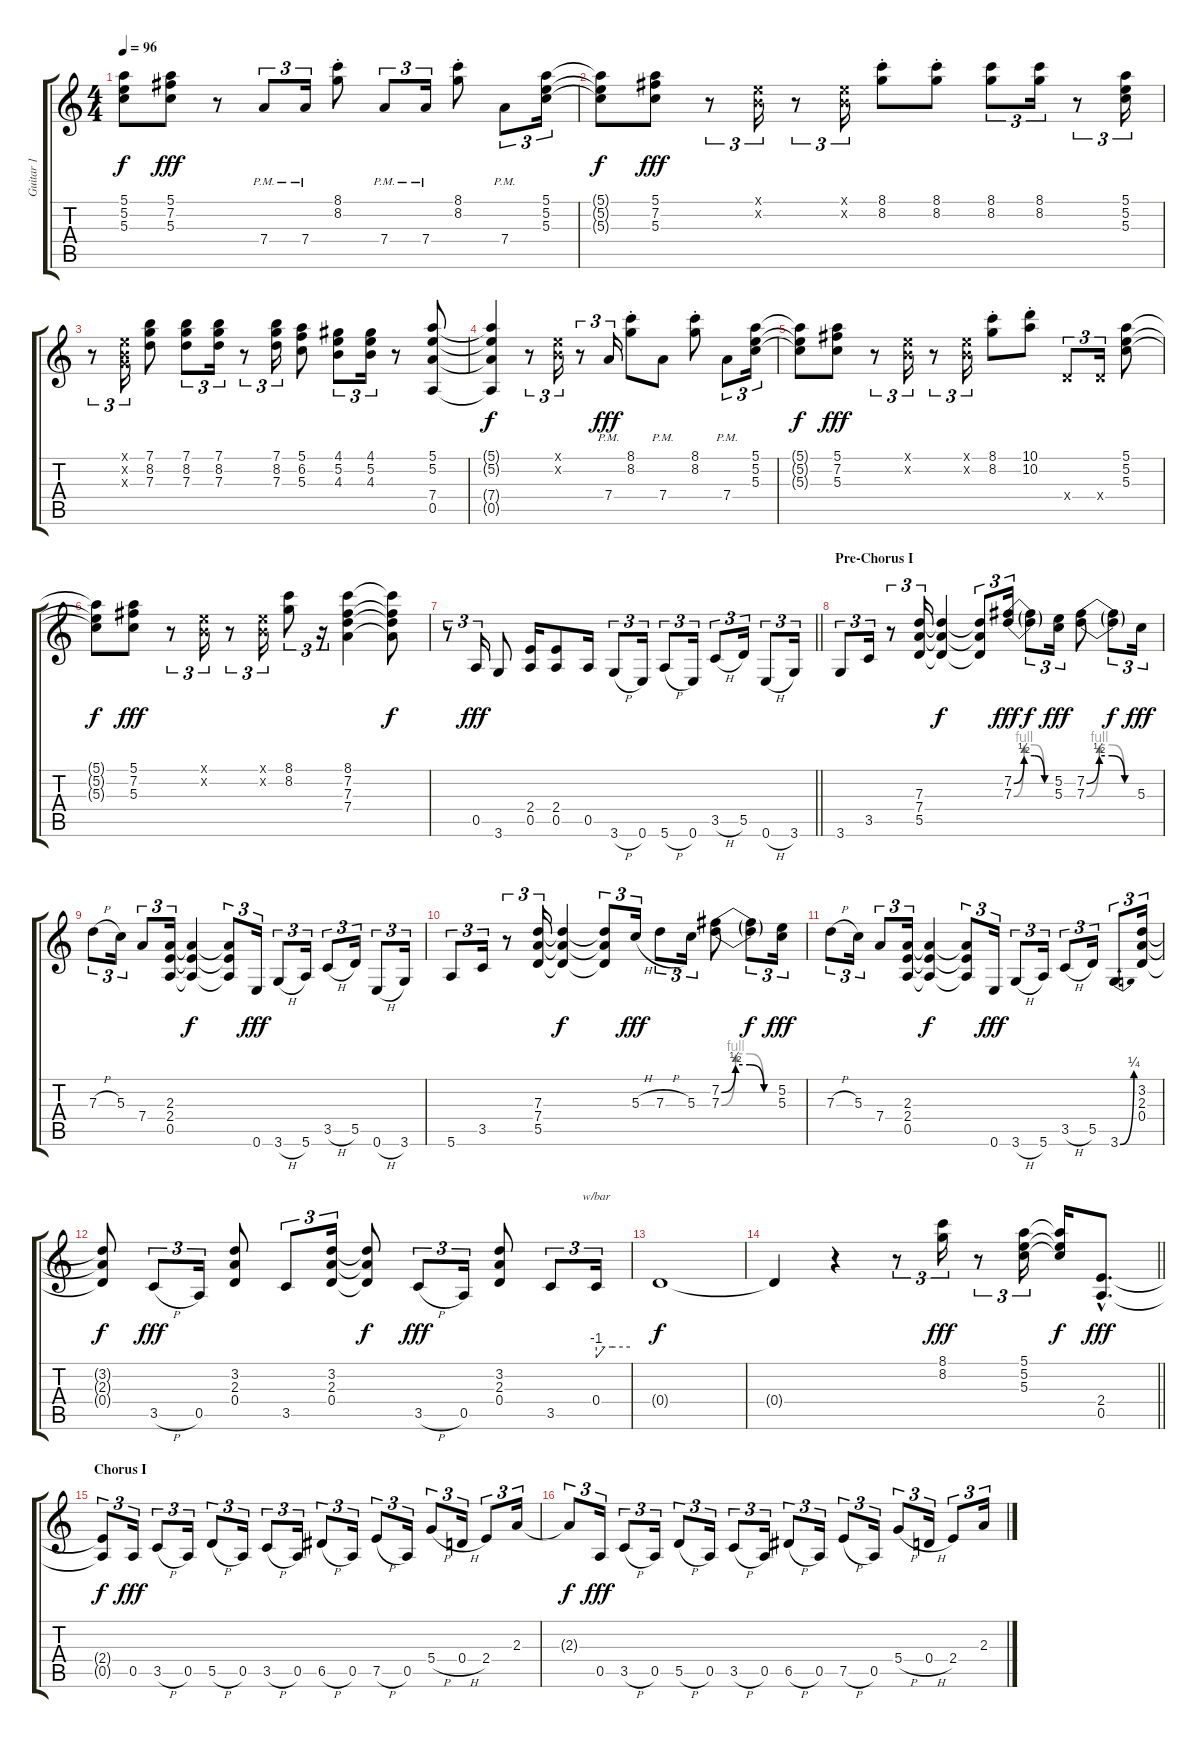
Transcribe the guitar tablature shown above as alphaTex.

\track ("Guitar 1" "Guitar 1") {instrument distortionguitar}
\staff {score tabs}
\tuning (E4 B3 G3 D3 A2 E2) {hide}
\ts (4 4)
\tempo 96
\clef g2
\ks c
(5.1{t} 5.2{t} 5.3{t}).8{dy f} (5.1 7.2 5.3).8{dy fff} r.8 7.4{pm}.8{tu (3 2)} 7.4{pm}.16{tu (3 2)} (8.1{st} 8.2{st}).8 7.4{pm}.8{tu (3 2)} 7.4{pm}.16{tu (3 2)} (8.1{st} 8.2{st}).8 7.4{pm}.8{tu (3 2)} (5.1 5.2 5.3).16{tu (3 2)} |
(5.1{t} 5.2{t} 5.3{t}).8{dy f} (5.1 7.2 5.3).8{dy fff} r.8{tu (3 2)} (0.1{x} 0.2{x}).16{tu (3 2)} r.8{tu (3 2)} (0.1{x} 0.2{x}).16{tu (3 2)} (8.1{st} 8.2{st}).8 (8.1{st} 8.2{st}).8 (8.1 8.2).8{tu (3 2)} (8.1 8.2).16{tu (3 2)} r.8{tu (3 2)} (5.1 5.2 5.3).16{tu (3 2)} |
r.8{tu (3 2)} (0.1{x} 0.2{x} 0.3{x}).16{tu (3 2)} (7.1 8.2 7.3).8 (7.1 8.2 7.3).8{tu (3 2)} (7.1 8.2 7.3).16{tu (3 2)} r.8{tu (3 2)} (7.1 8.2 7.3).16{tu (3 2)} (5.1 6.2 5.3).8 (4.1 5.2 4.3).8{tu (3 2)} (4.1 5.2 4.3).16{tu (3 2)} r.8 (5.1 5.2 7.4 0.5).8 |
(5.1{t} 5.2{t} 7.4{t} 0.5{t}).4{dy f} r.8{tu (3 2)} (0.1{x} 0.2{x}).16{tu (3 2)} r.8{tu (3 2)} 7.4{pm}.16{tu (3 2) dy fff} (8.1{st} 8.2{st}).8 7.4{pm}.8 (8.1{st} 8.2{st}).8 7.4{pm}.8{tu (3 2)} (5.1 5.2 5.3).16{tu (3 2)} |
(5.1{t} 5.2{t} 5.3{t}).8{dy f} (5.1 7.2 5.3).8{dy fff} r.8{tu (3 2)} (0.1{x} 0.2{x}).16{tu (3 2)} r.8{tu (3 2)} (0.1{x} 0.2{x}).16{tu (3 2)} (8.1{st} 8.2{st}).8 (10.1{st} 10.2{st}).8 0.4{x}.8{tu (3 2)} 0.4{x}.16{tu (3 2)} (5.1 5.2 5.3).8 |
(5.1{t} 5.2{t} 5.3{t}).8{dy f} (5.1 7.2 5.3).8{dy fff} r.8{tu (3 2)} (0.1{x} 0.2{x}).16{tu (3 2)} r.8{tu (3 2)} (0.1{x} 0.2{x}).16{tu (3 2)} (8.1 8.2).8{tu (3 2)} r.16{tu (3 2)} (8.1 7.2 7.3 7.4).4 (8.1{t} 7.2{t} 7.3{t} 7.4{t}).8{dy f} |
\barLineRight lightlight
r.8{tu (3 2)} 0.5.16{tu (3 2) dy fff} 3.6.8 (2.4 0.5).16 (2.4 0.5).8 0.5.16 3.6{h}.8{tu (3 2)} 0.6.16{tu (3 2)} 5.6{h}.8{tu (3 2)} 0.6.16{tu (3 2)} 3.5{h}.8{tu (3 2)} 5.5.16{tu (3 2)} 0.6{h}.8{tu (3 2)} 3.6.16{tu (3 2)} |
\section ("" "Pre-Chorus I")
3.6.8{tu (3 2)} 3.5.16{tu (3 2)} r.8{tu (3 2)} (7.3 7.4 5.5).16{tu (3 2)} (7.3{t} 7.4{t} 5.5{t}).4{dy f} (7.3{t} 7.4{t} 5.5{t}).8{tu (3 2)} (7.2{be (custom 0 0 15 2 30 2 45 0 60 0)} 7.3{be (custom 0 0 15 4 30 4 45 0 60 0)}).16{tu (3 2) dy fff} (7.2{t} 7.3{t}).8{tu (3 2) dy f} (5.2 5.3).16{tu (3 2) dy fff} (7.2{be (custom 0 0 15 2 30 2 45 0 60 0)} 7.3{be (custom 0 0 15 4 30 4 45 0 60 0)}).8 (7.2{t} 7.3{t}).8{tu (3 2) dy f} 5.3.16{tu (3 2) dy fff} |
7.3{h}.8{tu (3 2)} 5.3.16{tu (3 2)} 7.4.8{tu (3 2)} (2.3 2.4 0.5).16{tu (3 2)} (2.3{t} 2.4{t} 0.5{t}).4{dy f} (2.3{t} 2.4{t} 0.5{t}).8{tu (3 2)} 0.6.16{tu (3 2) dy fff} 3.6{h}.8{tu (3 2)} 5.6.16{tu (3 2)} 3.5{h}.8{tu (3 2)} 5.5.16{tu (3 2)} 0.6{h}.8{tu (3 2)} 3.6.16{tu (3 2)} |
5.6.8{tu (3 2)} 3.5.16{tu (3 2)} r.8{tu (3 2)} (7.3 7.4 5.5).16{tu (3 2)} (7.3{t} 7.4{t} 5.5{t}).4{dy f} (7.3{t} 7.4{t} 5.5{t}).8{tu (3 2)} 5.3{h}.16{tu (3 2) dy fff} 7.3{h}.8{tu (3 2)} 5.3.16{tu (3 2)} (7.2{be (custom 0 0 15 2 30 2 45 0 60 0)} 7.3{be (custom 0 0 15 4 30 4 45 0 60 0)}).8 (7.2{t} 7.3{t}).8{tu (3 2) dy f} (5.2 5.3).16{tu (3 2) dy fff} |
7.3{h}.8{tu (3 2)} 5.3.16{tu (3 2)} 7.4.8{tu (3 2)} (2.3 2.4 0.5).16{tu (3 2)} (2.3{t} 2.4{t} 0.5{t}).4{dy f} (2.3{t} 2.4{t} 0.5{t}).8{tu (3 2)} 0.6.16{tu (3 2) dy fff} 3.6{h}.8{tu (3 2)} 5.6.16{tu (3 2)} 3.5{h}.8{tu (3 2)} 5.5.16{tu (3 2)} 3.6{be (bend 0 0 60 1)}.8{tu (3 2)} (3.2 2.3 0.4).16{tu (3 2)} |
(3.2{t} 2.3{t} 0.4{t}).8{dy f} 3.5{h}.8{tu (3 2) dy fff} 0.5.16{tu (3 2)} (3.2 2.3 0.4).8 3.5.8{tu (3 2)} (3.2 2.3 0.4).16{tu (3 2)} (3.2{t} 2.3{t} 0.4{t}).8{dy f} 3.5{h}.8{tu (3 2) dy fff} 0.5.16{tu (3 2)} (3.2 2.3 0.4).8 3.5.8{tu (3 2)} 0.4.16{tu (3 2) tbe (custom default 0 -4 15 0 29 0 60 0)} |
0.4{t}.1{dy f} |
\barLineRight lightlight
0.4{t}.4 r.4 r.8{tu (3 2)} (8.1 8.2).16{tu (3 2) dy fff} r.8{tu (3 2)} (5.1 5.2 5.3).16{tu (3 2)} (5.1{t} 5.2{t} 5.3{t}).16{dy f} (2.4{hac} 0.5{hac}).8{d dy fff} |
\section ("" "Chorus I")
(2.4{t} 0.5{t}).8{tu (3 2) dy f} 0.5.16{tu (3 2) dy fff} 3.5{h}.8{tu (3 2)} 0.5.16{tu (3 2)} 5.5{h}.8{tu (3 2)} 0.5.16{tu (3 2)} 3.5{h}.8{tu (3 2)} 0.5.16{tu (3 2)} 6.5{h}.8{tu (3 2)} 0.5.16{tu (3 2)} 7.5{h}.8{tu (3 2)} 0.5.16{tu (3 2)} 5.4{h}.8{tu (3 2)} 0.4{h}.16{tu (3 2)} 2.4.8{tu (3 2)} 2.3.16{tu (3 2)} |
2.3{t}.8{tu (3 2) dy f} 0.5.16{tu (3 2) dy fff} 3.5{h}.8{tu (3 2)} 0.5.16{tu (3 2)} 5.5{h}.8{tu (3 2)} 0.5.16{tu (3 2)} 3.5{h}.8{tu (3 2)} 0.5.16{tu (3 2)} 6.5{h}.8{tu (3 2)} 0.5.16{tu (3 2)} 7.5{h}.8{tu (3 2)} 0.5.16{tu (3 2)} 5.4{h}.8{tu (3 2)} 0.4{h}.16{tu (3 2)} 2.4.8{tu (3 2)} 2.3.16{tu (3 2)}
